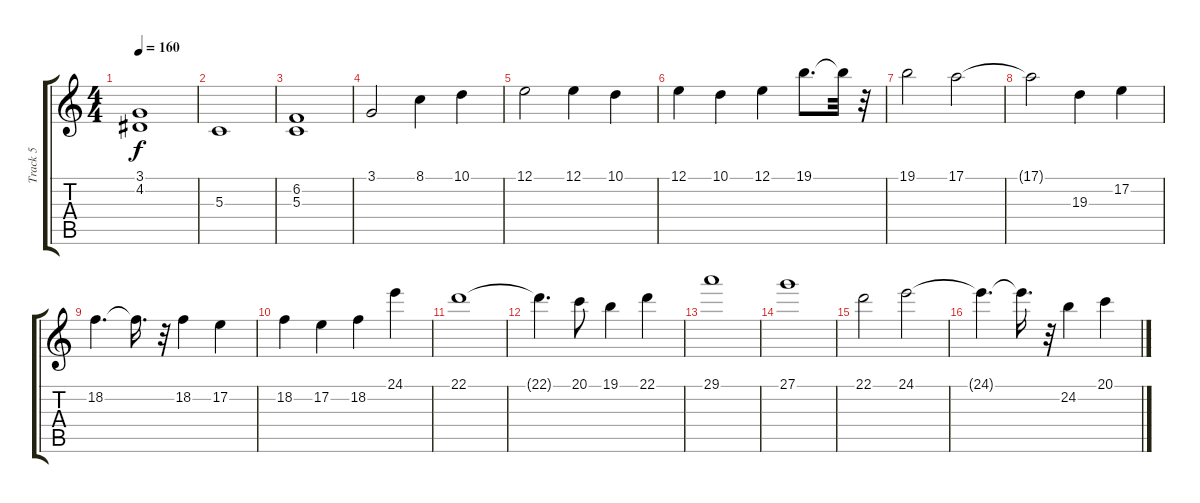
\track ("Track 5" "Track 5") {instrument stringensemble1}
\staff {score tabs}
\tuning (E4 B3 G3 D3 A2 E2) {hide}
\ts (4 4)
\tempo 160
\clef g2
\ks c
(3.1 4.2).1{dy f} |
5.3.1 |
(6.2 5.3).1 |
3.1.2 8.1.4 10.1.4{volume 11} |
12.1.2 12.1.4 10.1.4 |
12.1.4 10.1.4 12.1.4 19.1.8{d} 19.1{t}.32 r.32 |
19.1.2 17.1.2 |
17.1{t}.2 19.3.4 17.2.4 |
18.2.4{d} 18.2{t}.16{d} r.32 18.2.4 17.2.4 |
18.2.4 17.2.4 18.2.4 24.1.4 |
22.1.1 |
22.1{t}.4{d} 20.1.8 19.1.4 22.1.4 |
29.1.1 |
27.1.1 |
22.1.2 24.1.2 |
24.1{t}.4{d} 24.1{t}.16{d} r.32 24.2.4 20.1.4
